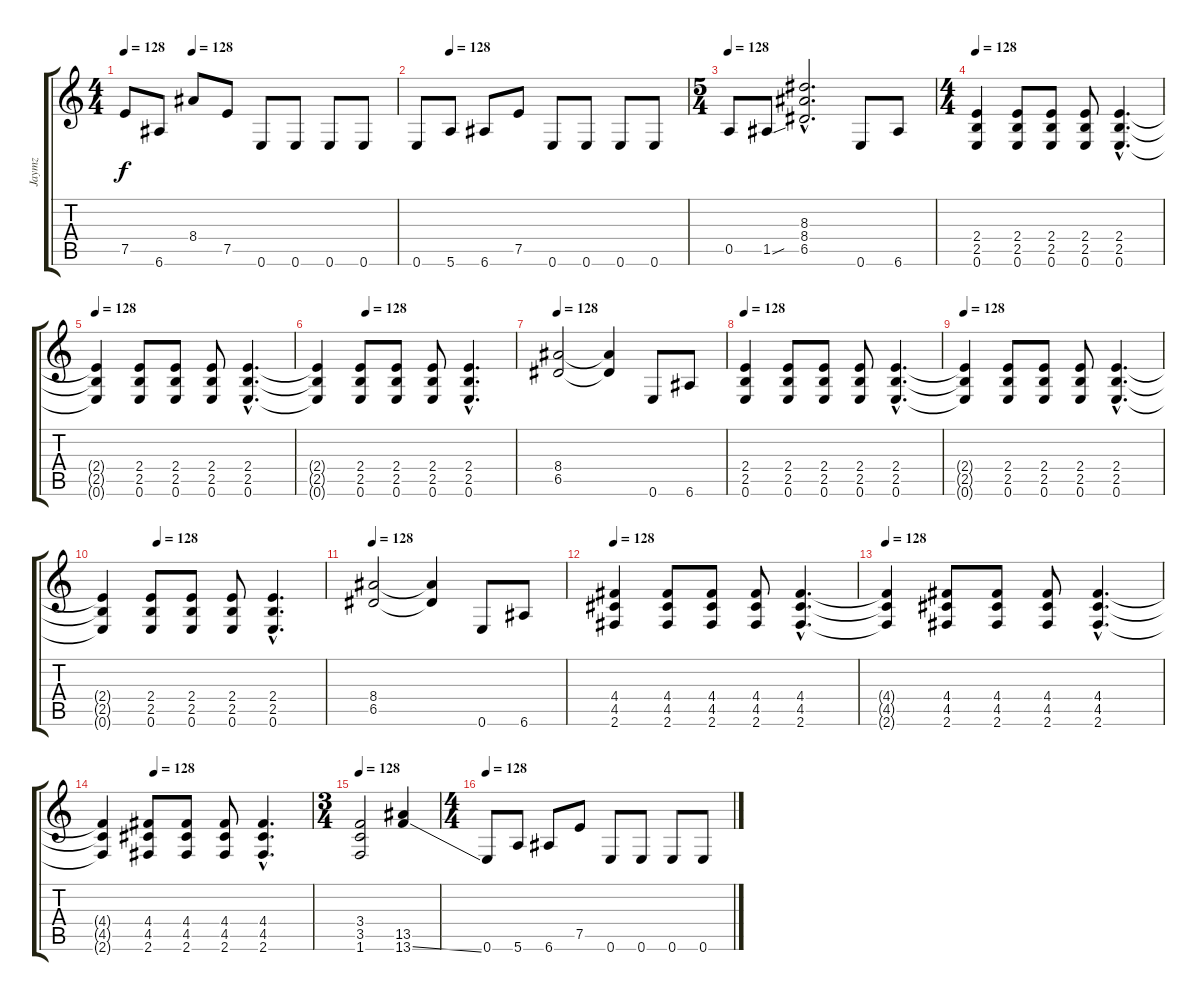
\track ("Jaymz" "Jaymz") {instrument overdrivenguitar}
\staff {score tabs}
\tuning (E4 B3 G3 D3 A2 E2) {hide}
\ts (4 4)
\tempo 128
\tempo (128 0.25)
\clef g2
\ks c
7.5.8{dy f} 6.6.8 8.4.8 7.5.8 0.6.8 0.6.8 0.6.8 0.6.8 |
\tempo (128 0.125)
0.6.8 5.6.8 6.6.8 7.5.8 0.6.8 0.6.8 0.6.8 0.6.8 |
\ts (5 4)
\tempo 128
0.5.8 1.5{sou}.8 (8.3{hac} 8.4{hac} 6.5{hac}).2{d} 0.6.8 6.6.8 |
\ts (4 4)
\tempo 128
(2.4 2.5 0.6).4 (2.4 2.5 0.6).8 (2.4 2.5 0.6).8 (2.4 2.5 0.6).8 (2.4{hac} 2.5{hac} 0.6{hac}).4{d} |
\tempo 128
(2.4{t} 2.5{t} 0.6{t}).4 (2.4 2.5 0.6).8 (2.4 2.5 0.6).8 (2.4 2.5 0.6).8 (2.4{hac} 2.5{hac} 0.6{hac}).4{d} |
\tempo (128 0.25)
(2.4{t} 2.5{t} 0.6{t}).4 (2.4 2.5 0.6).8 (2.4 2.5 0.6).8 (2.4 2.5 0.6).8 (2.4{hac} 2.5{hac} 0.6{hac}).4{d} |
\tempo 128
(8.4 6.5).2 (8.4{t} 6.5{t}).4 0.6.8 6.6.8 |
\tempo 128
(2.4 2.5 0.6).4 (2.4 2.5 0.6).8 (2.4 2.5 0.6).8 (2.4 2.5 0.6).8 (2.4{hac} 2.5{hac} 0.6{hac}).4{d} |
\tempo 128
(2.4{t} 2.5{t} 0.6{t}).4 (2.4 2.5 0.6).8 (2.4 2.5 0.6).8 (2.4 2.5 0.6).8 (2.4{hac} 2.5{hac} 0.6{hac}).4{d} |
\tempo (128 0.25)
(2.4{t} 2.5{t} 0.6{t}).4 (2.4 2.5 0.6).8 (2.4 2.5 0.6).8 (2.4 2.5 0.6).8 (2.4{hac} 2.5{hac} 0.6{hac}).4{d} |
\tempo 128
(8.4 6.5).2 (8.4{t} 6.5{t}).4 0.6.8 6.6.8 |
\tempo 128
(4.4 4.5 2.6).4 (4.4 4.5 2.6).8 (4.4 4.5 2.6).8 (4.4 4.5 2.6).8 (4.4{hac} 4.5{hac} 2.6{hac}).4{d} |
\tempo 128
(4.4{t} 4.5{t} 2.6{t}).4 (4.4 4.5 2.6).8 (4.4 4.5 2.6).8 (4.4 4.5 2.6).8 (4.4{hac} 4.5{hac} 2.6{hac}).4{d} |
\tempo (128 0.25)
(4.4{t} 4.5{t} 2.6{t}).4 (4.4 4.5 2.6).8 (4.4 4.5 2.6).8 (4.4 4.5 2.6).8 (4.4{hac} 4.5{hac} 2.6{hac}).4{d} |
\ts (3 4)
\tempo 128
(3.4 3.5 1.6).2 (13.5 13.6{ss}).4 |
\ts (4 4)
\tempo 128
0.6.8 5.6.8 6.6.8 7.5.8 0.6.8 0.6.8 0.6.8 0.6.8
